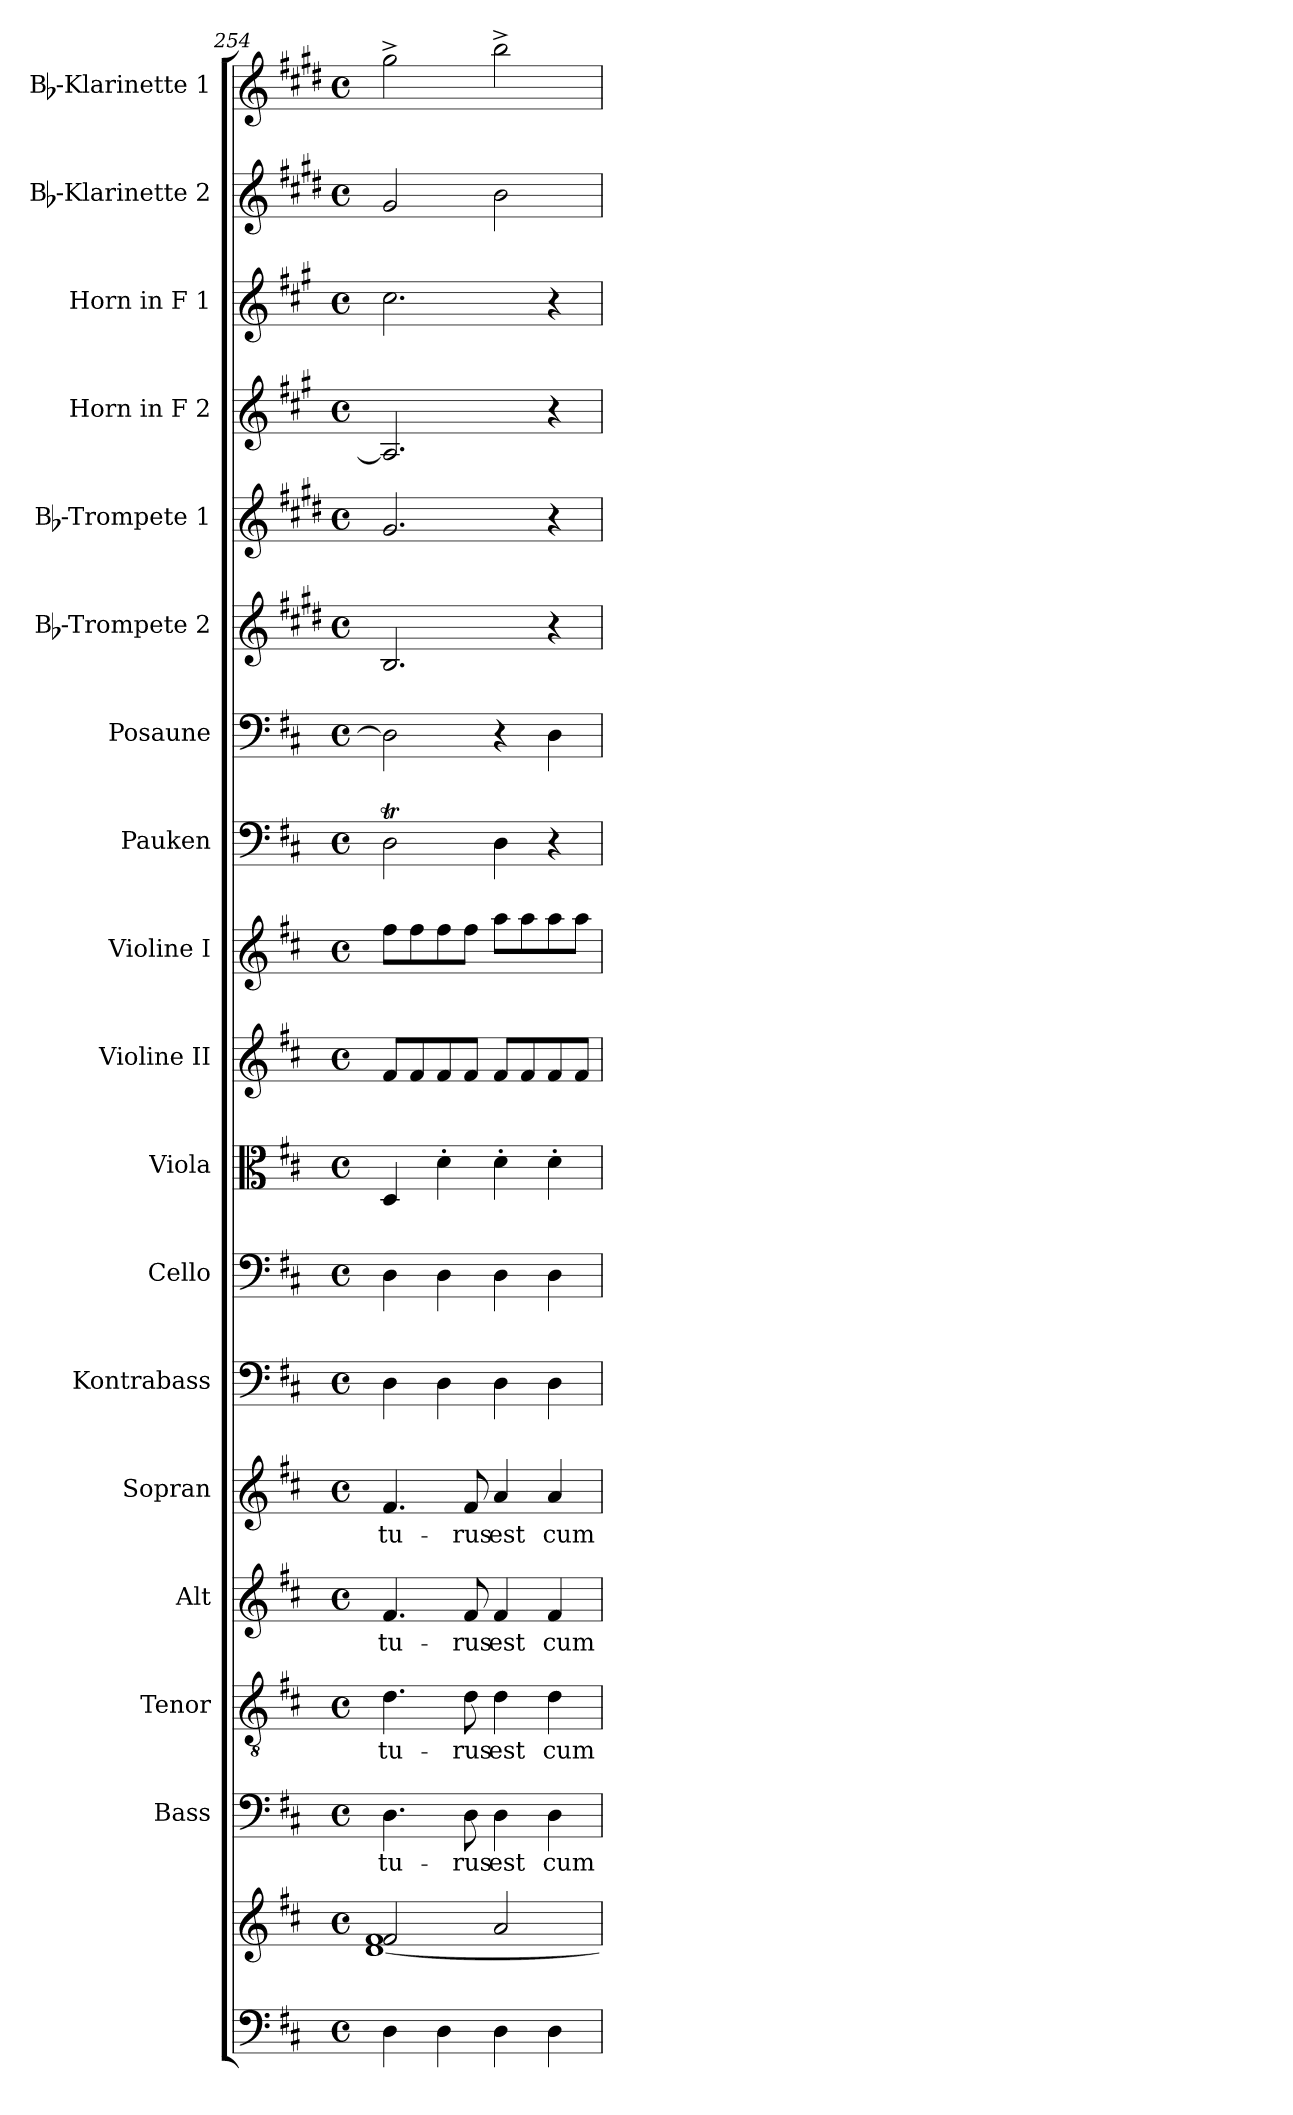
**kern	**kern	**kern	**text	**kern	**text	**kern	**text	**kern	**text	**kern	**kern	**kern	**kern	**kern	**kern	**kern	**kern	**kern	**kern	**kern	**kern	**kern
*part18	*part18	*part17	*part17	*part16	*part16	*part15	*part15	*part14	*part14	*part13	*part12	*part11	*part10	*part9	*part8	*part7	*part6	*part5	*part4	*part3	*part2	*part1
*staff19	*staff18	*staff17	*staff17	*staff16	*staff16	*staff15	*staff15	*staff14	*staff14	*staff13	*staff12	*staff11	*staff10	*staff9	*staff8	*staff7	*staff6	*staff5	*staff4	*staff3	*staff2	*staff1
*	*	*I"Bass	*	*I"Tenor	*	*I"Alt	*	*I"Sopran	*	*I"Kontrabass	*I"Cello	*I"Viola	*I"Violine II	*I"Violine I	*I"Pauken	*I"Posaune	*I"Bb-Trompete 2	*I"Bb-Trompete 1	*I"Horn in F 2	*I"Horn in F 1	*I"Bb-Klarinette 2	*I"Bb-Klarinette 1
*	*	*I'B.	*	*I'T.	*	*I'A.	*	*I'S.	*	*I'Kb.	*	*I'Vla.	*I'Vl. II	*I'Vl. I	*I'Pk.	*I'Pos.	*I'Bb Trp. 2	*I'Bb Trp. 1	*	*	*I'Bb Kl. 2	*I'Bb Kl. 1
*clefF4	*clefG2	*clefF4	*	*clefGv2	*	*clefG2	*	*clefG2	*	*clefF4	*clefF4	*clefC3	*clefG2	*clefG2	*clefF4	*clefF4	*clefG2	*clefG2	*clefG2	*clefG2	*clefG2	*clefG2
*	*	*	*	*	*	*	*	*	*	*ITrd7c12	*	*	*	*	*	*	*ITrd1c2	*ITrd1c2	*ITrd4c7	*ITrd4c7	*ITrd1c2	*ITrd1c2
*k[f#c#]	*k[f#c#]	*k[f#c#]	*	*k[f#c#]	*	*k[f#c#]	*	*k[f#c#]	*	*k[f#c#]	*k[f#c#]	*k[f#c#]	*k[f#c#]	*k[f#c#]	*k[f#c#]	*k[f#c#]	*k[f#c#]	*k[f#c#]	*k[f#c#]	*k[f#c#]	*k[f#c#]	*k[f#c#]
*D:	*D:	*D:	*	*D:	*	*D:	*	*D:	*	*D:	*D:	*D:	*D:	*D:	*D:	*D:	*D:	*D:	*D:	*D:	*D:	*D:
*M4/4	*M4/4	*M4/4	*	*M4/4	*	*M4/4	*	*M4/4	*	*M4/4	*M4/4	*M4/4	*M4/4	*M4/4	*M4/4	*M4/4	*M4/4	*M4/4	*M4/4	*M4/4	*M4/4	*M4/4
*met(c)	*met(c)	*met(c)	*	*met(c)	*	*met(c)	*	*met(c)	*	*met(c)	*met(c)	*met(c)	*met(c)	*met(c)	*met(c)	*met(c)	*met(c)	*met(c)	*met(c)	*met(c)	*met(c)	*met(c)
=254	=254	=254	=254	=254	=254	=254	=254	=254	=254	=254	=254	=254	=254	=254	=254	=254	=254	=254	=254	=254	=254	=254
*	*^	*	*	*	*	*	*	*	*	*	*	*	*	*	*	*	*	*	*	*	*	*
!	!	!	!	!LO:LY:b	!	!LO:LY:b	!	!LO:LY:b	!	!LO:LY:b	!	!	!	!	!	!	!	!	!	!	!	!	!
4D\	2f#/	[<1d 1f#	4.D\	-tu-	4.d\	-tu-	4.f#/	-tu-	4.f#/	-tu-	4DD\	4D\	4D/	8f#/L	8ff#\L	2DT\	2D\]	2.A/	2.f#/	2.D/]	2.f#\	2f#/	2ff#^>\
.	.	.	.	.	.	.	.	.	.	.	.	.	.	8f#/	8ff#\	.	.	.	.	.	.	.	.
4D\	.	.	.	.	.	.	.	.	.	.	4DD\	4D\	4d'>\	8f#/	8ff#\	.	.	.	.	.	.	.	.
!	!	!	!	!LO:LY:b	!	!LO:LY:b	!	!LO:LY:b	!	!LO:LY:b	!	!	!	!	!	!	!	!	!	!	!	!	!
.	.	.	8D\	-rus	8d\	-rus	8f#/	-rus	8f#/	-rus	.	.	.	8f#/J	8ff#\J	.	.	.	.	.	.	.	.
!	!	!	!	!LO:LY:b	!	!LO:LY:b	!	!LO:LY:b	!	!LO:LY:b	!	!	!	!	!	!	!	!	!	!	!	!	!
4D\	2a/	.	4D\	est	4d\	est	4f#/	est	4a/	est	4DD\	4D\	4d'>\	8f#/L	8aa\L	4D\	4r	.	.	.	.	2a\	2aa^>\
.	.	.	.	.	.	.	.	.	.	.	.	.	.	8f#/	8aa\	.	.	.	.	.	.	.	.
!	!	!	!	!LO:LY:b	!	!LO:LY:b	!	!LO:LY:b	!	!LO:LY:b	!	!	!	!	!	!	!	!	!	!	!	!	!
4D\	.	.	4D\	cum	4d\	cum	4f#/	cum	4a/	cum	4DD\	4D\	4d'>\	8f#/	8aa\	4r	4D\	4r	4r	4r	4r	.	.
.	.	.	.	.	.	.	.	.	.	.	.	.	.	8f#/J	8aa\J	.	.	.	.	.	.	.	.
*	*v	*v	*	*	*	*	*	*	*	*	*	*	*	*	*	*	*	*	*	*	*	*	*
=	=	=	=	=	=	=	=	=	=	=	=	=	=	=	=	=	=	=	=	=	=	=
*-	*-	*-	*-	*-	*-	*-	*-	*-	*-	*-	*-	*-	*-	*-	*-	*-	*-	*-	*-	*-	*-	*-
